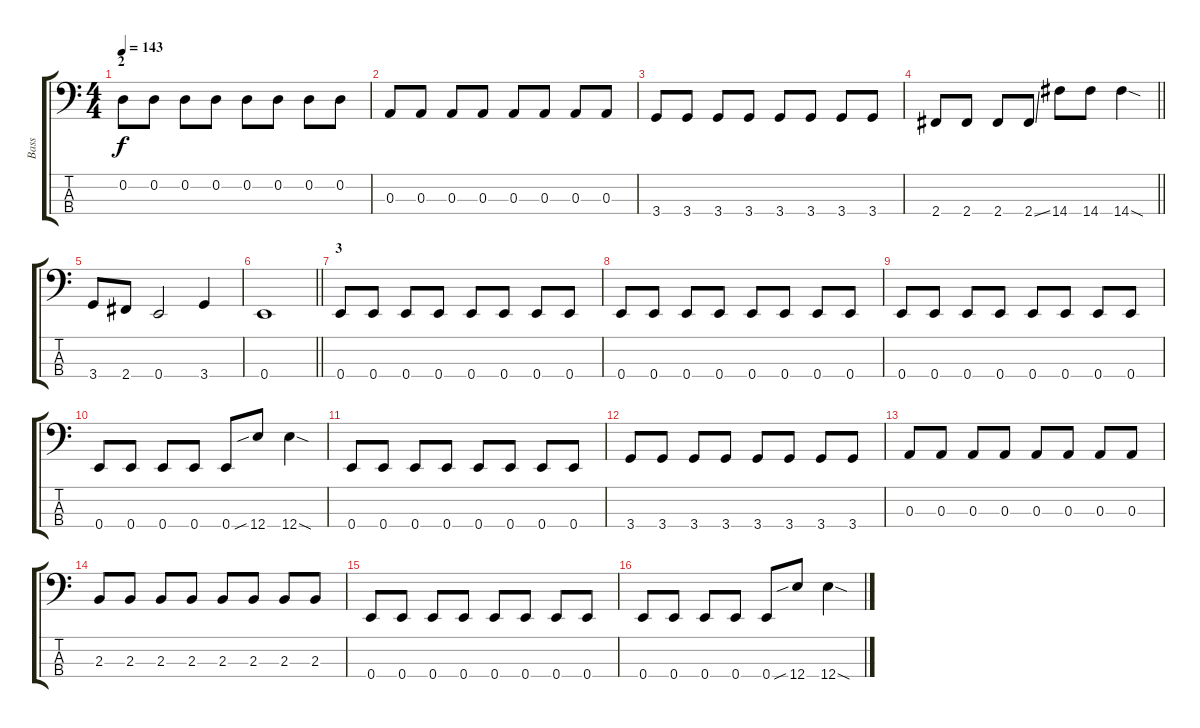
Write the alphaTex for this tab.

\track ("Bass" "Bass") {instrument electricbassfinger}
\staff {score tabs}
\tuning (G2 D2 A1 E1) {hide}
\ts (4 4)
\section ("" "2")
\tempo 143
\clef f4
\ks c
0.2.8{dy f} 0.2.8 0.2.8 0.2.8 0.2.8 0.2.8 0.2.8 0.2.8 |
0.3.8 0.3.8 0.3.8 0.3.8 0.3.8 0.3.8 0.3.8 0.3.8 |
3.4.8 3.4.8 3.4.8 3.4.8 3.4.8 3.4.8 3.4.8 3.4.8 |
\barLineRight lightlight
2.4.8 2.4.8 2.4.8 2.4{ss}.8 14.4.8 14.4.8 14.4{sod}.4 |
\section ("" "")
3.4.8 2.4.8 0.4.2 3.4.4 |
\barLineRight lightlight
0.4.1 |
\section ("" "3")
0.4.8 0.4.8 0.4.8 0.4.8 0.4.8 0.4.8 0.4.8 0.4.8 |
0.4.8 0.4.8 0.4.8 0.4.8 0.4.8 0.4.8 0.4.8 0.4.8 |
0.4.8 0.4.8 0.4.8 0.4.8 0.4.8 0.4.8 0.4.8 0.4.8 |
0.4.8 0.4.8 0.4.8 0.4.8 0.4.8 12.4{sib}.8 12.4{sod}.4 |
0.4.8 0.4.8 0.4.8 0.4.8 0.4.8 0.4.8 0.4.8 0.4.8 |
3.4.8 3.4.8 3.4.8 3.4.8 3.4.8 3.4.8 3.4.8 3.4.8 |
0.3.8 0.3.8 0.3.8 0.3.8 0.3.8 0.3.8 0.3.8 0.3.8 |
2.3.8 2.3.8 2.3.8 2.3.8 2.3.8 2.3.8 2.3.8 2.3.8 |
0.4.8 0.4.8 0.4.8 0.4.8 0.4.8 0.4.8 0.4.8 0.4.8 |
0.4.8 0.4.8 0.4.8 0.4.8 0.4.8 12.4{sib}.8 12.4{sod}.4
